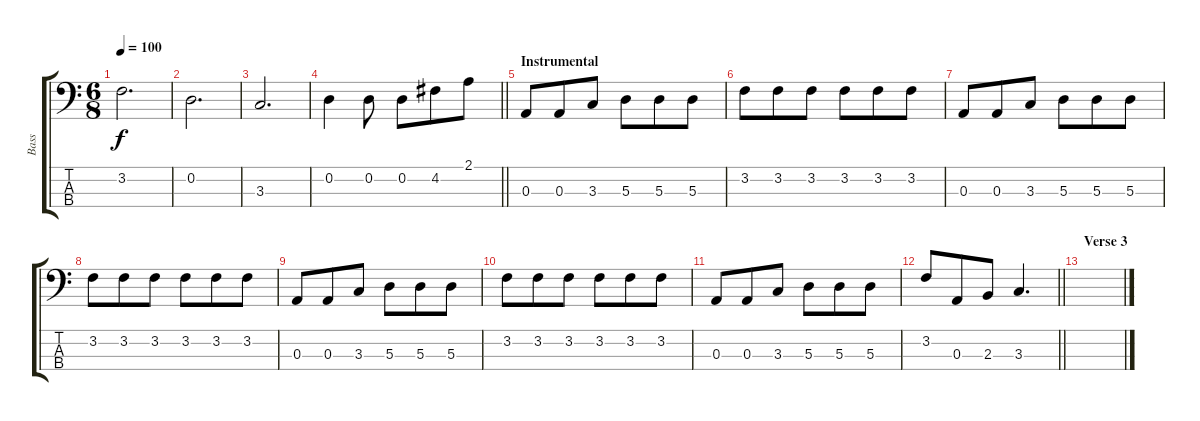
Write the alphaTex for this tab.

\track ("Bass" "Bass") {instrument electricbassfinger}
\staff {score tabs}
\tuning (G2 D2 A1 E1) {hide}
\ts (6 8)
\tempo 100
\clef f4
\ks c
3.2.2{d dy f} |
0.2.2{d} |
3.3.2{d} |
\barLineRight lightlight
0.2.4 0.2.8 0.2.8 4.2.8 2.1.8 |
\section ("" "Instrumental")
0.3.8 0.3.8 3.3.8 5.3.8 5.3.8 5.3.8 |
3.2.8 3.2.8 3.2.8 3.2.8 3.2.8 3.2.8 |
0.3.8 0.3.8 3.3.8 5.3.8 5.3.8 5.3.8 |
3.2.8 3.2.8 3.2.8 3.2.8 3.2.8 3.2.8 |
0.3.8 0.3.8 3.3.8 5.3.8 5.3.8 5.3.8 |
3.2.8 3.2.8 3.2.8 3.2.8 3.2.8 3.2.8 |
0.3.8 0.3.8 3.3.8 5.3.8 5.3.8 5.3.8 |
\barLineRight lightlight
3.2.8 0.3.8 2.3.8 3.3.4{d} |
\section ("" "Verse 3")
